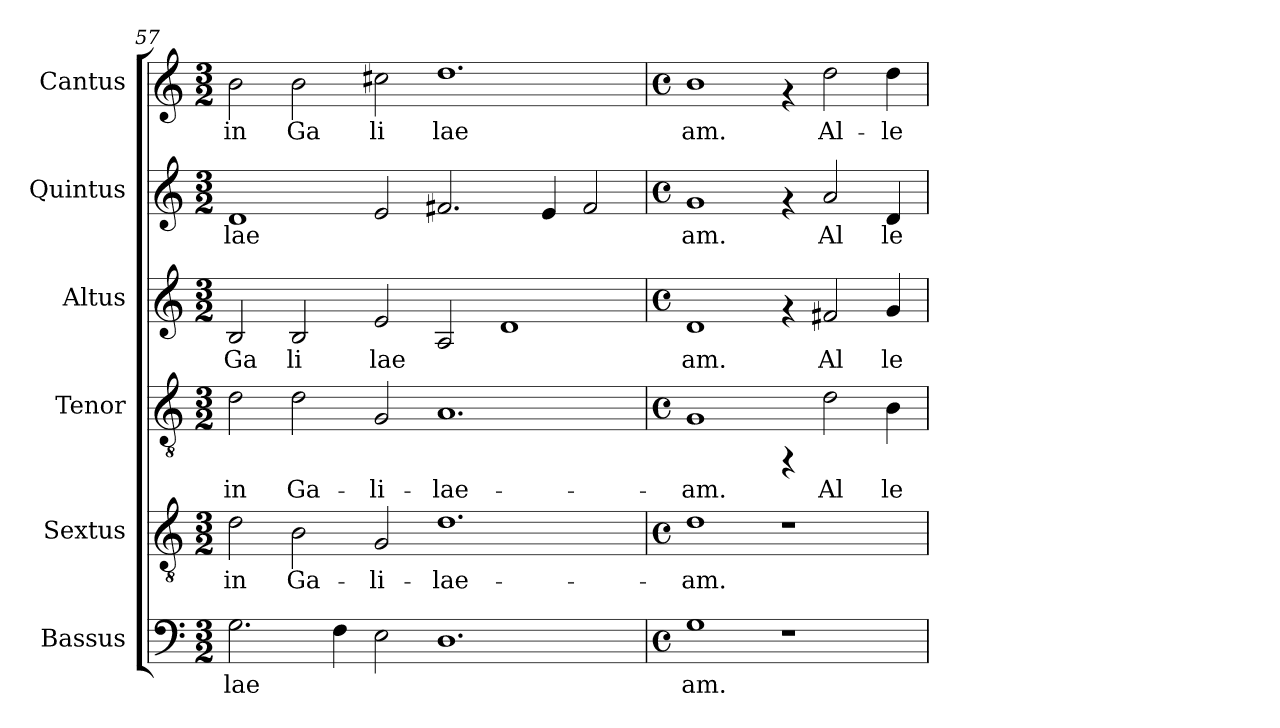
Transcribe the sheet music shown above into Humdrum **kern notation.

**kern	**text	**kern	**text	**kern	**text	**kern	**text	**kern	**text	**kern	**text
*part6	*part6	*part5	*part5	*part4	*part4	*part3	*part3	*part2	*part2	*part1	*part1
*staff6	*staff6	*staff5	*staff5	*staff4	*staff4	*staff3	*staff3	*staff2	*staff2	*staff1	*staff1
*I"Bassus	*	*I"Sextus	*	*I"Tenor	*	*I"Altus	*	*I"Quintus	*	*I"Cantus	*
*clefF4	*	*clefGv2	*	*clefGv2	*	*clefG2	*	*clefG2	*	*clefG2	*
*k[]	*	*k[]	*	*k[]	*	*k[]	*	*k[]	*	*k[]	*
*C:	*	*C:	*	*C:	*	*C:	*	*C:	*	*C:	*
*M3/2	*	*M3/2	*	*M3/2	*	*M3/2	*	*M3/2	*	*M3/2	*
=57	=57	=57	=57	=57	=57	=57	=57	=57	=57	=57	=57
!	!LO:LY:b:cj	!	!LO:LY:b:cj	!	!LO:LY:b:cj	!	!LO:LY:b:cj	!	!LO:LY:b:cj	!	!LO:LY:b:cj
2.G\	lae	2d\	in	2d\	in	2B/	Ga	1d	lae	2b\	in
!	!	!	!LO:LY:b:cj	!	!LO:LY:b:cj	!	!LO:LY:b:cj	!	!	!	!LO:LY:b:cj
.	.	2B\	Ga-	2d\	Ga-	2B/	li	.	.	2b\	Ga
!	!LO:LY:b:cj	!	!	!	!	!	!	!	!	!	!
4F\	.	.	.	.	.	.	.	.	.	.	.
!	!LO:LY:b:cj	!	!LO:LY:b:cj	!	!LO:LY:b:cj	!	!LO:LY:b:cj	!	!LO:LY:b:cj	!	!LO:LY:b:cj
2E\	.	2G/	-li-	2G/	-li-	2e/	lae	2e/	.	2cc#X\	li
!	!LO:LY:b:cj	!	!LO:LY:b:cj	!	!LO:LY:b:cj	!	!LO:LY:b:cj	!	!LO:LY:b:cj	!	!LO:LY:b:cj
1.D	.	1.d	-lae-	1.A	-lae-	2A/	.	2.f#X/	.	1.dd	lae
!	!	!	!	!	!	!	!LO:LY:b:cj	!	!	!	!
.	.	.	.	.	.	1d	.	.	.	.	.
!	!	!	!	!	!	!	!	!	!LO:LY:b:cj	!	!
.	.	.	.	.	.	.	.	4e/	.	.	.
!	!	!	!	!	!	!	!	!	!LO:LY:b:cj	!	!
.	.	.	.	.	.	.	.	2f#/	.	.	.
!!LO:PB:g=z
=58	=58	=58	=58	=58	=58	=58	=58	=58	=58	=58	=58
*M4/4	*	*M4/4	*	*M4/4	*	*M4/4	*	*M4/4	*	*M4/4	*
*met(c)	*	*met(c)	*	*met(c)	*	*met(c)	*	*met(c)	*	*met(c)	*
!	!LO:LY:b:cj	!	!LO:LY:b:cj	!	!LO:LY:b:cj	!	!LO:LY:b:cj	!	!LO:LY:b:cj	!	!LO:LY:b:cj
1G	am.	1d	-am.	1G	-am.	1d	am.	1g	am.	1b	am.
1r	.	1r	.	4rFF	.	4rf	.	4rf	.	4rf	.
!	!	!	!	!	!LO:LY:b:cj	!	!LO:LY:b:cj	!	!LO:LY:b:cj	!	!LO:LY:b:cj
.	.	.	.	2d\	Al	2f#X/	Al	2a/	Al	2dd\	Al-
!	!	!	!	!	!LO:LY:b:cj	!	!LO:LY:b:cj	!	!LO:LY:b:cj	!	!LO:LY:b:cj
.	.	.	.	4B\	le	4g/	le	4d/	le	4dd\	-le-
=	=	=	=	=	=	=	=	=	=	=	=
*-	*-	*-	*-	*-	*-	*-	*-	*-	*-	*-	*-
